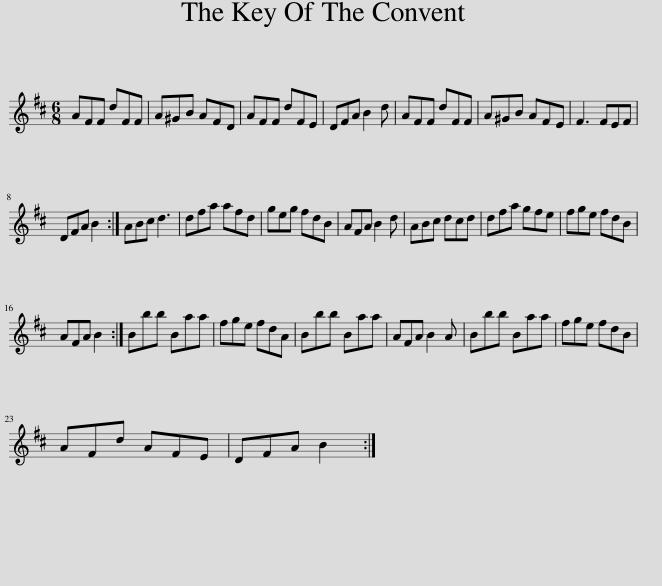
X:1
L:1/8
M:6/8
I:linebreak $
K:D
V:1 treble
V:1
 AFF dFF | A^GB AFD | AFF dFE | DFA B2 d | AFF dFF | %5
 A^GB AFE | F3 FEF |$ DFA B2 :| ABc d3 | dfa afd | %10
 geg fdB | AFA B2 d | ABc dcd | dfa gfe | fge fdB |$ %15
 AFA B2 :| Bbb Baa | fge fdA | Bbb Baa | AFA B2 A | %20
 Bbb Baa | fge fdB |$ AFd AFE | DFA B2 :| %24
